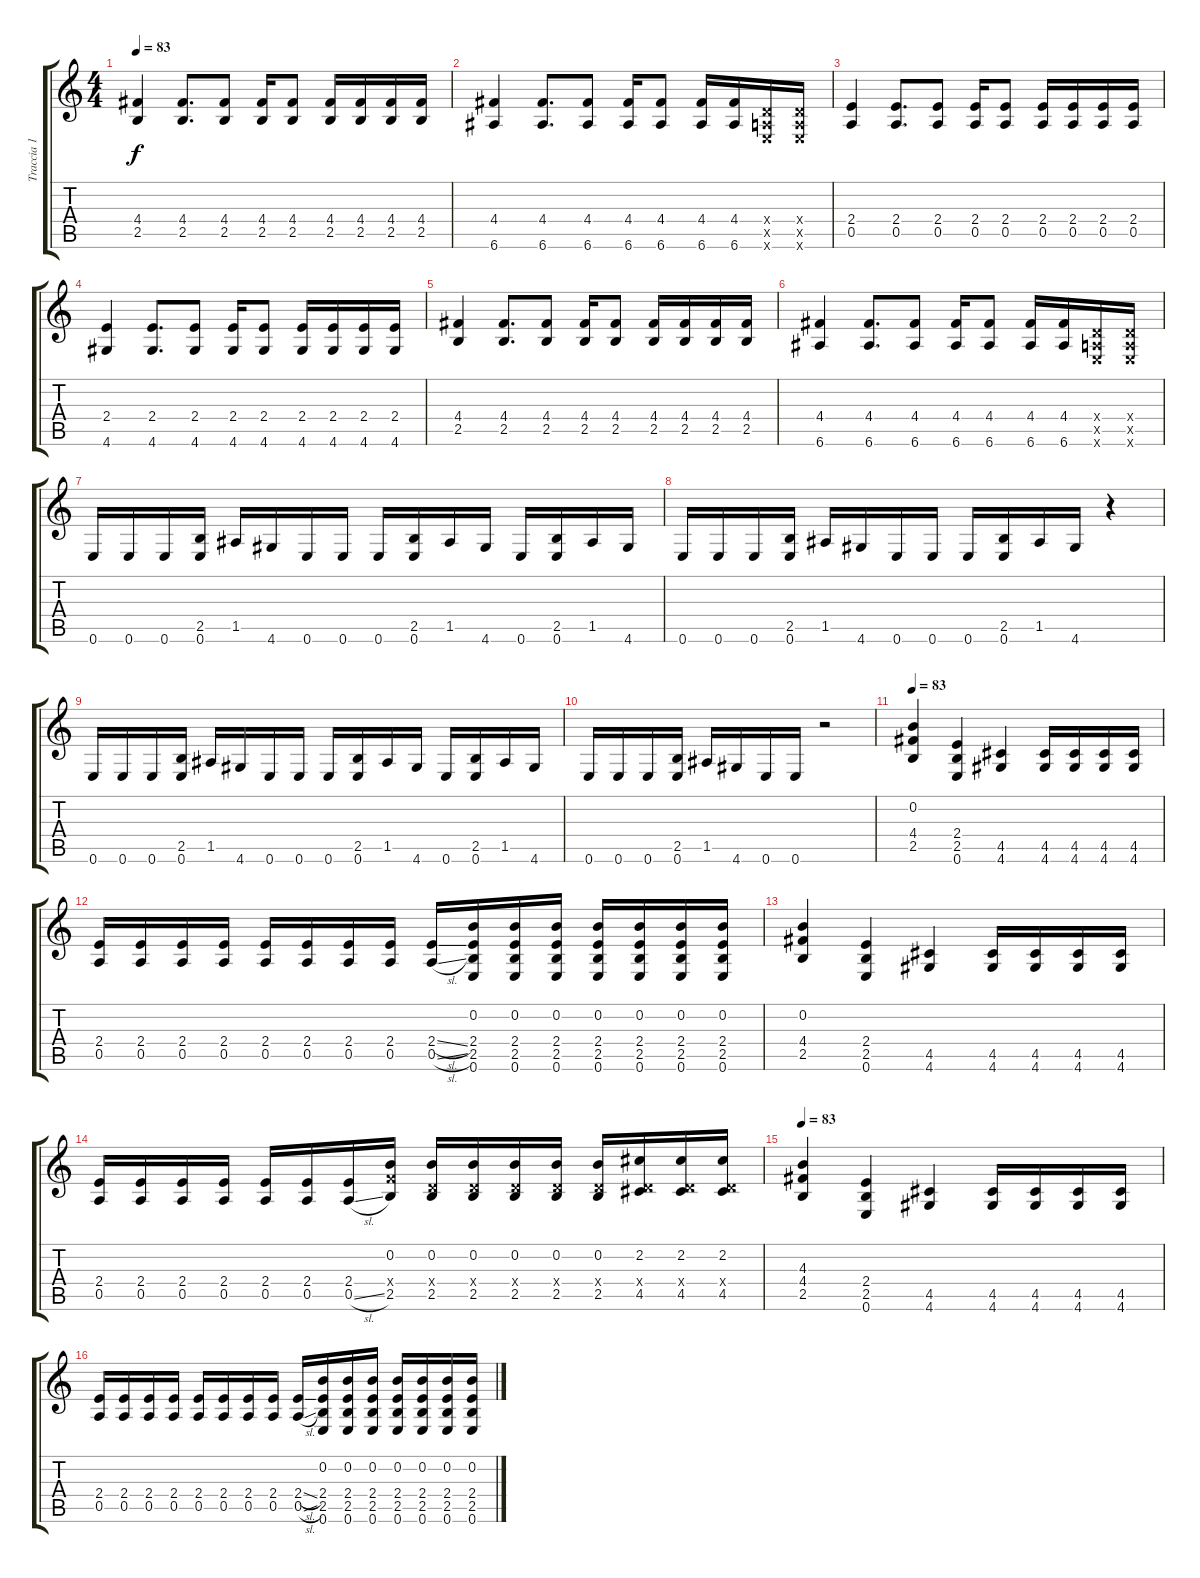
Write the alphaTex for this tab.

\track ("Traccia 1" "Traccia 1") {instrument electricguitarclean}
\staff {score tabs}
\tuning (E4 B3 G3 D3 A2 E2) {hide}
\ts (4 4)
\tempo 83
\clef g2
\ks c
(4.4 2.5).4{dy f} (4.4 2.5).8{d} (4.4 2.5).8 (4.4 2.5).16 (4.4 2.5).8 (4.4 2.5).16 (4.4 2.5).16 (4.4 2.5).16 (4.4 2.5).16 |
(4.4 6.6).4 (4.4 6.6).8{d} (4.4 6.6).8 (4.4 6.6).16 (4.4 6.6).8 (4.4 6.6).16 (4.4 6.6).16 (0.4{x} 0.5{x} 0.6{x}).16 (0.4{x} 0.5{x} 0.6{x}).16 |
(2.4 0.5).4 (2.4 0.5).8{d} (2.4 0.5).8 (2.4 0.5).16 (2.4 0.5).8 (2.4 0.5).16 (2.4 0.5).16 (2.4 0.5).16 (2.4 0.5).16 |
(2.4 4.6).4 (2.4 4.6).8{d} (2.4 4.6).8 (2.4 4.6).16 (2.4 4.6).8 (2.4 4.6).16 (2.4 4.6).16 (2.4 4.6).16 (2.4 4.6).16 |
(4.4 2.5).4 (4.4 2.5).8{d} (4.4 2.5).8 (4.4 2.5).16 (4.4 2.5).8 (4.4 2.5).16 (4.4 2.5).16 (4.4 2.5).16 (4.4 2.5).16 |
(4.4 6.6).4 (4.4 6.6).8{d} (4.4 6.6).8 (4.4 6.6).16 (4.4 6.6).8 (4.4 6.6).16 (4.4 6.6).16 (0.4{x} 0.5{x} 0.6{x}).16 (0.4{x} 0.5{x} 0.6{x}).16 |
0.6.16 0.6.16 0.6.16 (2.5 0.6).16 1.5.16 4.6.16 0.6.16 0.6.16 0.6.16 (2.5 0.6).16 1.5.16 4.6.16 0.6.16 (2.5 0.6).16 1.5.16 4.6.16 |
0.6.16 0.6.16 0.6.16 (2.5 0.6).16 1.5.16 4.6.16 0.6.16 0.6.16 0.6.16 (2.5 0.6).16 1.5.16 4.6.16 r.4 |
0.6.16 0.6.16 0.6.16 (2.5 0.6).16 1.5.16 4.6.16 0.6.16 0.6.16 0.6.16 (2.5 0.6).16 1.5.16 4.6.16 0.6.16 (2.5 0.6).16 1.5.16 4.6.16 |
0.6.16 0.6.16 0.6.16 (2.5 0.6).16 1.5.16 4.6.16 0.6.16 0.6.16 r.2 |
\tempo 83
(0.2 4.4 2.5).4{instrument distortionguitar} (2.4 2.5 0.6).4 (4.5 4.6).4 (4.5 4.6).16 (4.5 4.6).16 (4.5 4.6).16 (4.5 4.6).16 |
(2.4 0.5).16 (2.4 0.5).16 (2.4 0.5).16 (2.4 0.5).16 (2.4 0.5).16 (2.4 0.5).16 (2.4 0.5).16 (2.4 0.5).16 (2.4{sl} 0.5{sl}).16 (0.2 2.4 2.5 0.6).16 (0.2 2.4 2.5 0.6).16 (0.2 2.4 2.5 0.6).16 (0.2 2.4 2.5 0.6).16 (0.2 2.4 2.5 0.6).16 (0.2 2.4 2.5 0.6).16 (0.2 2.4 2.5 0.6).16 |
(0.2 4.4 2.5).4 (2.4 2.5 0.6).4 (4.5 4.6).4 (4.5 4.6).16 (4.5 4.6).16 (4.5 4.6).16 (4.5 4.6).16 |
(2.4 0.5).16 (2.4 0.5).16 (2.4 0.5).16 (2.4 0.5).16 (2.4 0.5).16 (2.4 0.5).16 (2.4 0.5{sl}).16 (0.2 3.4{x} 2.5).16 (0.2 0.4{x} 2.5).16 (0.2 0.4{x} 2.5).16 (0.2 0.4{x} 2.5).16 (0.2 0.4{x} 2.5).16 (0.2 0.4{x} 2.5).16 (2.2 0.4{x} 4.5).16 (2.2 0.4{x} 4.5).16 (2.2 0.4{x} 4.5).16 |
\tempo 83
(4.3 4.4 2.5).4{instrument distortionguitar} (2.4 2.5 0.6).4 (4.5 4.6).4 (4.5 4.6).16 (4.5 4.6).16 (4.5 4.6).16 (4.5 4.6).16 |
(2.4 0.5).16 (2.4 0.5).16 (2.4 0.5).16 (2.4 0.5).16 (2.4 0.5).16 (2.4 0.5).16 (2.4 0.5).16 (2.4 0.5).16 (2.4{sl} 0.5{sl}).16 (0.2 2.4 2.5 0.6).16 (0.2 2.4 2.5 0.6).16 (0.2 2.4 2.5 0.6).16 (0.2 2.4 2.5 0.6).16 (0.2 2.4 2.5 0.6).16 (0.2 2.4 2.5 0.6).16 (0.2 2.4 2.5 0.6).16
